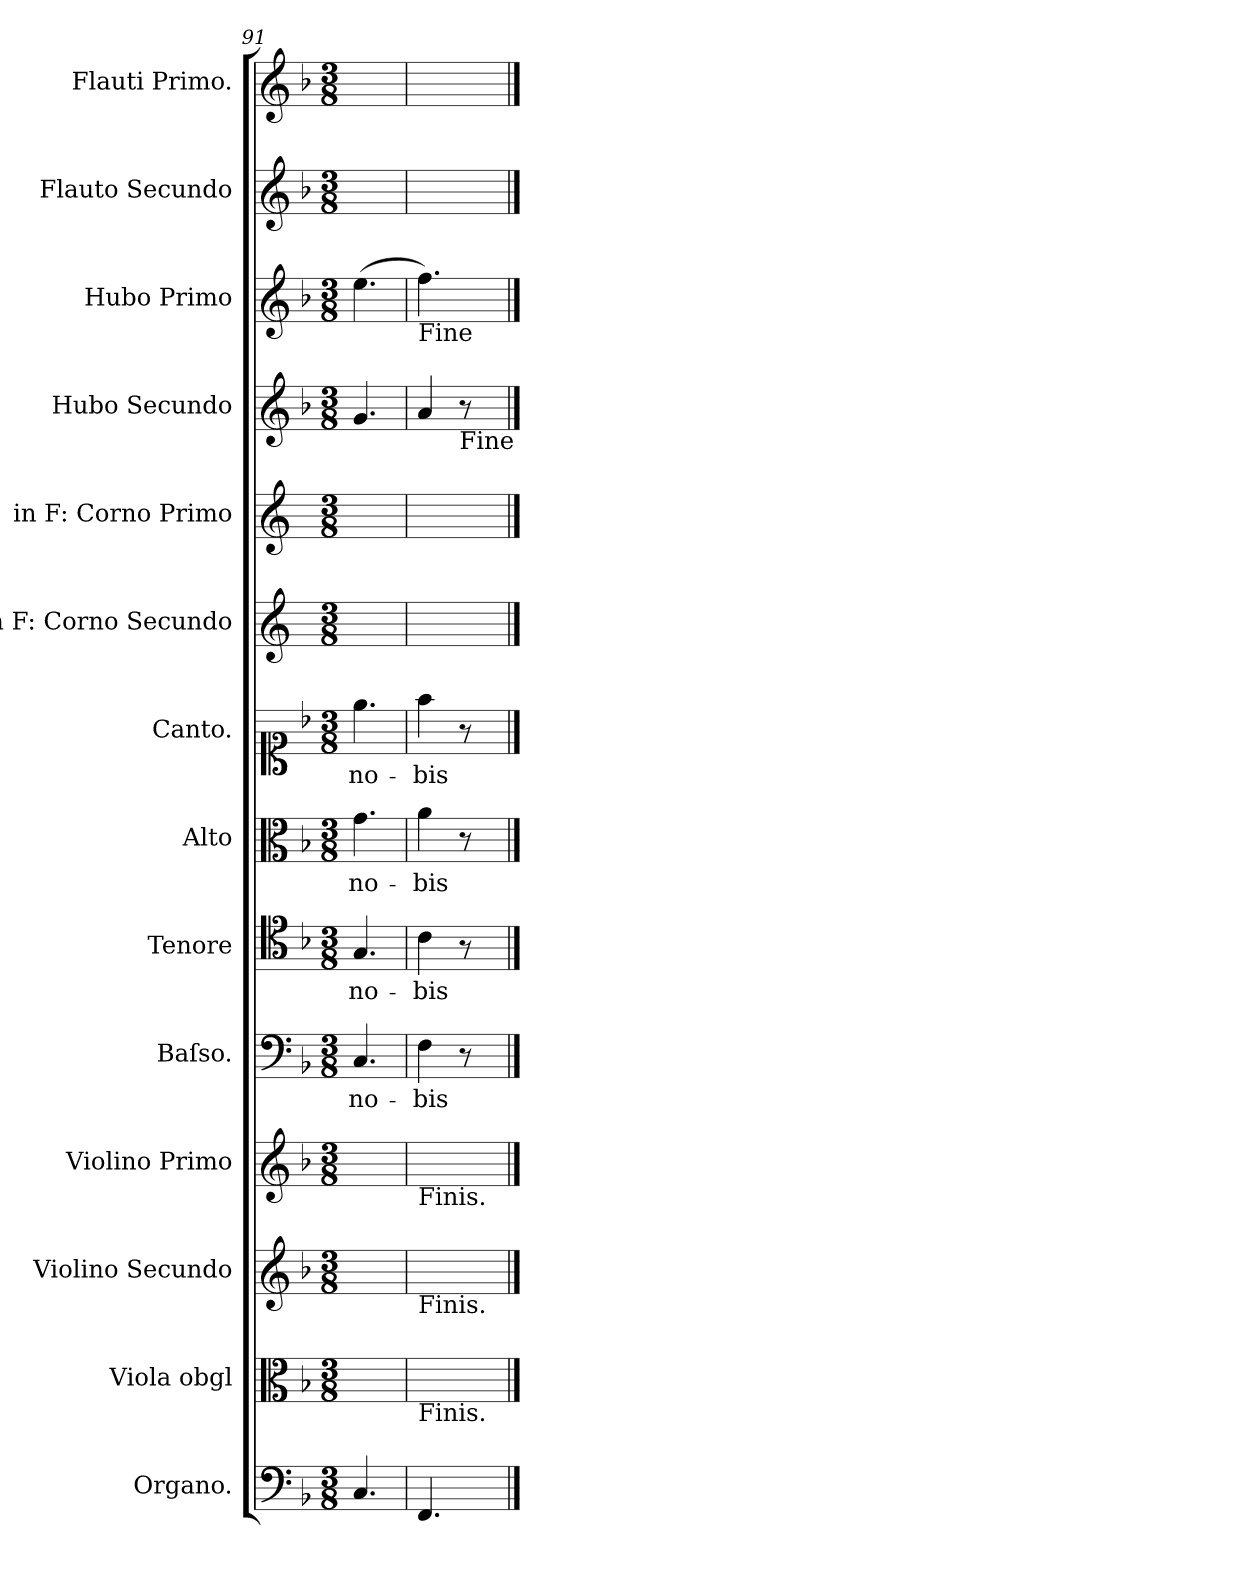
**kern	**kern	**kern	**kern	**kern	**text	**kern	**text	**kern	**text	**kern	**text	**kern	**kern	**kern	**kern	**kern	**kern
*part14	*part13	*part12	*part11	*part10	*part10	*part9	*part9	*part8	*part8	*part7	*part7	*part6	*part5	*part4	*part3	*part2	*part1
*staff14	*staff13	*staff12	*staff11	*staff10	*staff10	*staff9	*staff9	*staff8	*staff8	*staff7	*staff7	*staff6	*staff5	*staff4	*staff3	*staff2	*staff1
*I"Organo.	*I"Viola obgl	*I"Violino Secundo	*I"Violino Primo	*I"Baſso.	*	*I"Tenore	*	*I"Alto	*	*I"Canto.	*	*I"in F: Corno Secundo	*I"in F: Corno Primo	*I"Hubo Secundo	*I"Hubo Primo	*I"Flauto Secundo	*I"Flauti Primo.
*I'org	*I'vla obl	*	*I'vl I	*I'B	*	*I'T	*	*I'A	*	*	*	*	*I'cor I	*	*	*	*I'fl I
*clefF4	*clefC3	*clefG2	*clefG2	*clefF4	*	*clefC4	*	*clefC3	*	*clefC1	*	*clefG2	*clefG2	*clefG2	*clefG2	*clefG2	*clefG2
*	*	*	*	*	*	*	*	*	*	*	*	*ITrd4c7	*ITrd4c7	*	*	*	*
*k[b-]	*k[b-]	*k[b-]	*k[b-]	*k[b-]	*	*k[b-]	*	*k[b-]	*	*k[b-]	*	*k[b-]	*k[b-]	*k[b-]	*k[b-]	*k[b-]	*k[b-]
*F:	*F:	*F:	*F:	*F:	*	*F:	*	*F:	*	*F:	*	*F:	*F:	*F:	*F:	*F:	*F:
*M3/8	*M3/8	*M3/8	*M3/8	*M3/8	*	*M3/8	*	*M3/8	*	*M3/8	*	*M3/8	*M3/8	*M3/8	*M3/8	*M3/8	*M3/8
=91	=91	=91	=91	=91	=91	=91	=91	=91	=91	=91	=91	=91	=91	=91	=91	=91	=91
4.C/	4.ryy	4.ryy	4.ryy	4.C/	no-	4.G/	no-	4.g\	no-	4.ee\	no-	4.ryy	4.ryy	4.g/	(4.ee\	4.ryy	4.ryy
=92	=92	=92	=92	=92	=92	=92	=92	=92	=92	=92	=92	=92	=92	=92	=92	=92	=92
!	!	!	!	!	!	!	!	!	!	!	!	!	!	!	!LO:TX:b:t=Fine	!	!
!	!	!	!LO:TX:b:t=Finis.	!	!	!	!	!	!	!	!	!	!	!	!	!	!
!	!	!LO:TX:b:t=Finis.	!	!	!	!	!	!	!	!	!	!	!	!	!	!	!
!	!LO:TX:b:t=Finis.	!	!	!	!	!	!	!	!	!	!	!	!	!	!	!	!
4.FF/	4.ryy	4.ryy	4.ryy	4F\	-bis	4c\	-bis	4a\	-bis	4ff\	-bis	4.ryy	4.ryy	4a/	4.ff\)	4.ryy	4.ryy
!	!	!	!	!	!	!	!	!	!	!	!	!	!	!LO:TX:b:t=Fine	!	!	!
.	.	.	.	8r	.	8r	.	8r	.	8r	.	.	.	8r	.	.	.
==	==	==	==	==	==	==	==	==	==	==	==	==	==	==	==	==	==
*-	*-	*-	*-	*-	*-	*-	*-	*-	*-	*-	*-	*-	*-	*-	*-	*-	*-
